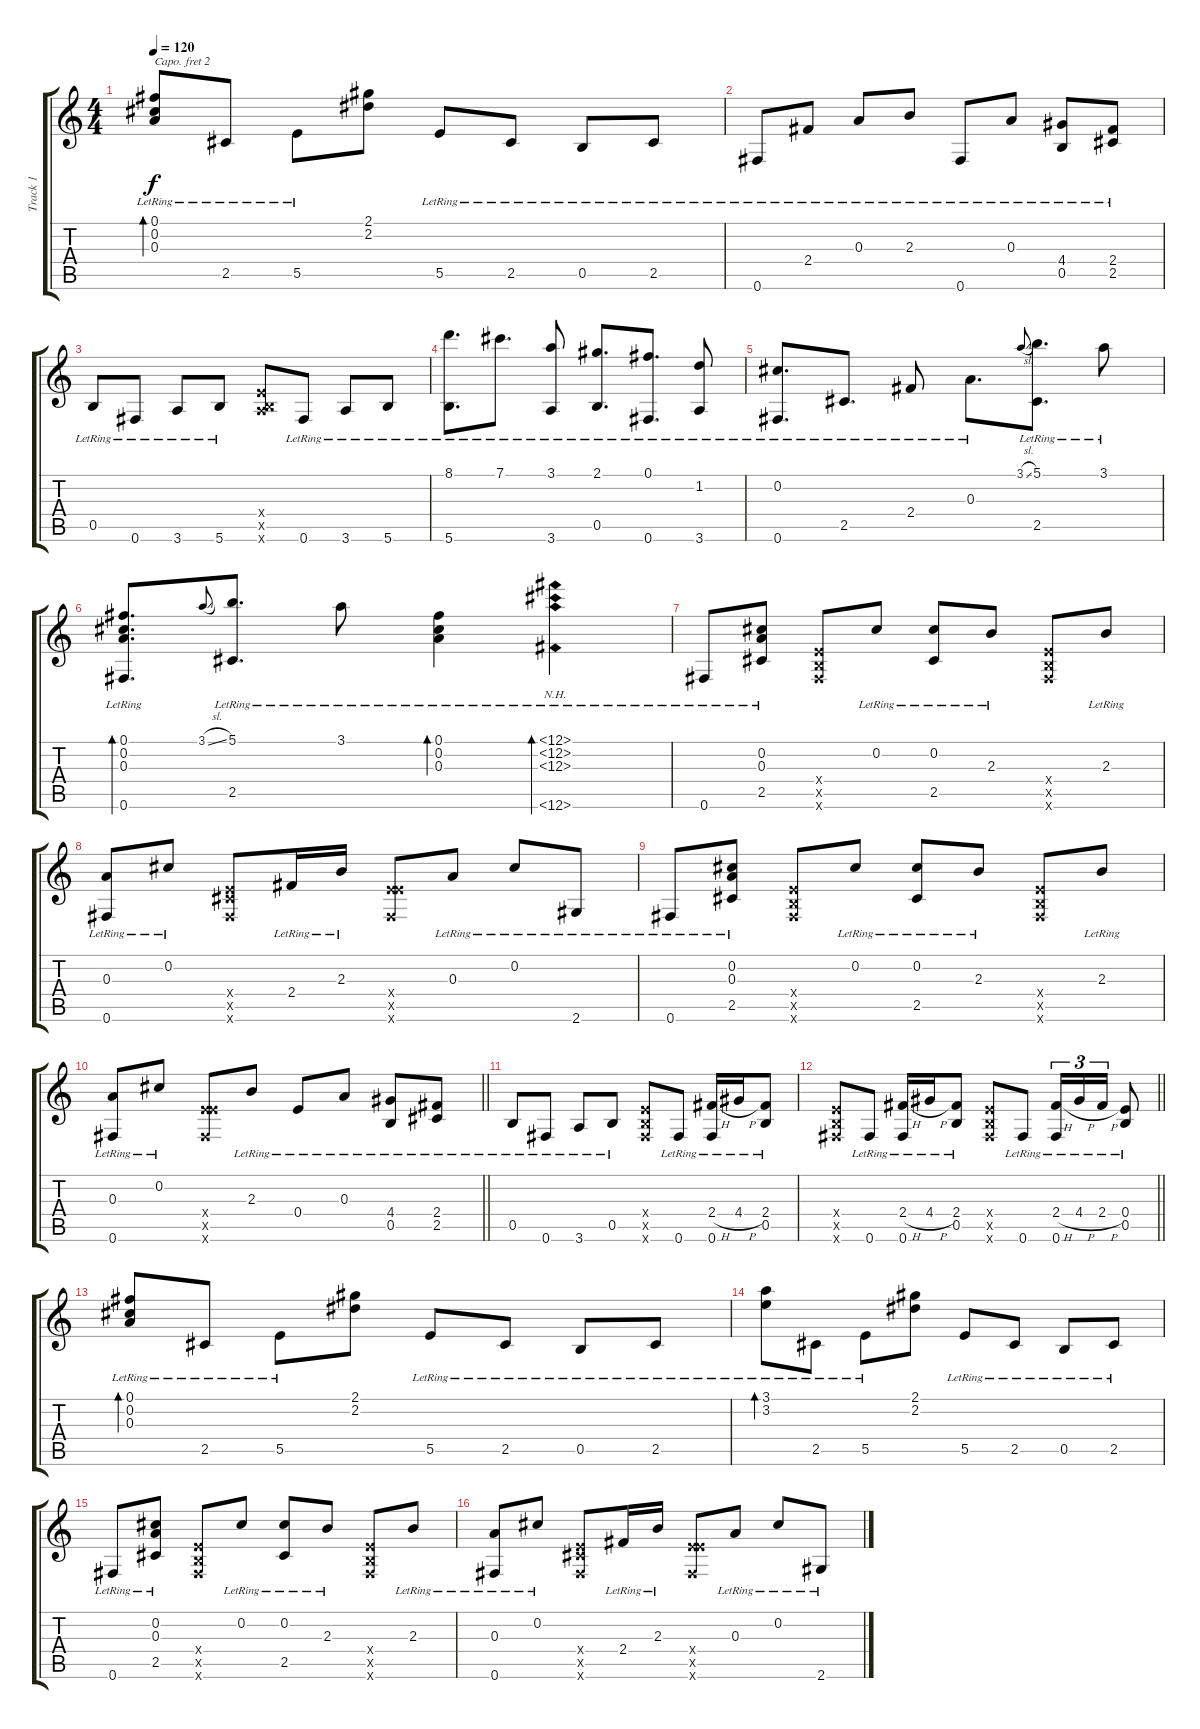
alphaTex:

\track ("Track 1" "Track 1") {instrument acousticguitarnylon}
\staff {score tabs}
\capo 2
\tuning (E4 B3 G3 D3 A2 E2) {hide}
\ts (4 4)
\tempo 120
\clef g2
\ks c
(0.1{lr} 0.2{lr} 0.3{lr}).8{bd 240 dy f} 2.5{lr}.8 5.5{lr}.8 (2.1 2.2).8 5.5{lr}.8 2.5{lr}.8 0.5{lr}.8 2.5{lr}.8 |
0.6{lr}.8 2.4{lr}.8 0.3{lr}.8 2.3{lr}.8 0.6{lr}.8 0.3{lr}.8 (4.4{lr} 0.5{lr}).8 (2.4{lr} 2.5{lr}).8 |
0.5{lr}.8 0.6{lr}.8 3.6{lr}.8 5.6{lr}.8 (0.4{x} 0.5{x} 3.6{x}).8 0.6{lr}.8 3.6{lr}.8 5.6{lr}.8 |
(8.1{lr} 5.6{lr}).8{d} 7.1{lr}.8{d} (3.1{lr} 3.6{lr}).8 (2.1{lr} 0.5{lr}).8{d} (0.1{lr} 0.6{lr}).8{d} (1.2{lr} 3.6{lr}).8 |
(0.2{lr} 0.6{lr}).8{d} 2.5{lr}.8{d} 2.4{lr}.8 0.3{lr}.8{d} 3.1{sl}.8{gr onbeat} (5.1{lr} 2.5{lr}).8{d} 3.1{lr}.8 |
(0.1{lr} 0.2{lr} 0.3{lr} 0.6{lr}).8{d bd 240} 3.1{sl}.8{gr onbeat} (5.1{lr} 2.5{lr}).8{d} 3.1{lr}.8 (0.1{lr} 0.2{lr} 0.3{lr}).4{bd 240} (12.1{nh lr} 12.2{nh lr} 12.3{nh lr} 0.6{nh lr}).4{bd 60} |
0.6{lr}.8 (0.2{lr} 0.3{lr} 2.5{lr}).8 (0.4{x} 0.5{x} 0.6{x}).8 0.2{lr}.8 (0.2{lr} 2.5{lr}).8 2.3{lr}.8 (0.4{x} 0.5{x} 0.6{x}).8 2.3{lr}.8 |
(0.3{lr} 0.6{lr}).8 0.2{lr}.8 (0.4{x} 2.5{x} 0.6{x}).8 2.4{lr}.16 2.3{lr}.16 (0.4{x} 5.5{x} 0.6{x}).8 0.3{lr}.8 0.2{lr}.8 2.6{lr}.8 |
0.6{lr}.8 (0.2{lr} 0.3{lr} 2.5{lr}).8 (0.4{x} 0.5{x} 0.6{x}).8 0.2{lr}.8 (0.2{lr} 2.5{lr}).8 2.3{lr}.8 (0.4{x} 0.5{x} 0.6{x}).8 2.3{lr}.8 |
\barLineRight lightlight
(0.3{lr} 0.6{lr}).8 0.2{lr}.8 (0.4{x} 5.5{x} 0.6{x}).8 2.3{lr}.8 0.4{lr}.8 0.3{lr}.8 (4.4{lr} 0.5{lr}).8 (2.4{lr} 2.5{lr}).8 |
\section ("" "")
0.5{lr}.8 0.6{lr}.8 3.6{lr}.8 0.5{lr}.8 (0.4{x} 0.5{x} 0.6{x}).8 0.6{lr}.8 (2.4{h lr} 0.6{lr}).16 4.4{h lr}.16 (2.4{lr} 0.5{lr}).8 |
\barLineRight lightlight
(0.4{x} 0.5{x} 0.6{x}).8 0.6{lr}.8 (2.4{h lr} 0.6{lr}).16 4.4{h lr}.16 (2.4{lr} 0.5{lr}).8 (0.4{x} 0.5{x} 0.6{x}).8 0.6{lr}.8 (2.4{h lr} 0.6{lr}).16{tu (3 2)} 4.4{h lr}.16{tu (3 2)} 2.4{h lr}.16{tu (3 2)} (0.4{lr} 0.5{lr}).8 |
(0.1{lr} 0.2{lr} 0.3{lr}).8{bd 240} 2.5{lr}.8 5.5{lr}.8 (2.1 2.2).8 5.5{lr}.8 2.5{lr}.8 0.5{lr}.8 2.5{lr}.8 |
(3.1{lr} 3.2{lr}).8{bd 240} 2.5{lr}.8 5.5{lr}.8 (2.1 2.2).8 5.5{lr}.8 2.5{lr}.8 0.5{lr}.8 2.5{lr}.8 |
0.6{lr}.8 (0.2{lr} 0.3{lr} 2.5{lr}).8 (0.4{x} 0.5{x} 0.6{x}).8 0.2{lr}.8 (0.2{lr} 2.5{lr}).8 2.3{lr}.8 (0.4{x} 0.5{x} 0.6{x}).8 2.3{lr}.8 |
(0.3{lr} 0.6{lr}).8 0.2{lr}.8 (0.4{x} 2.5{x} 0.6{x}).8 2.4{lr}.16 2.3{lr}.16 (0.4{x} 5.5{x} 0.6{x}).8 0.3{lr}.8 0.2{lr}.8 2.6{lr}.8
